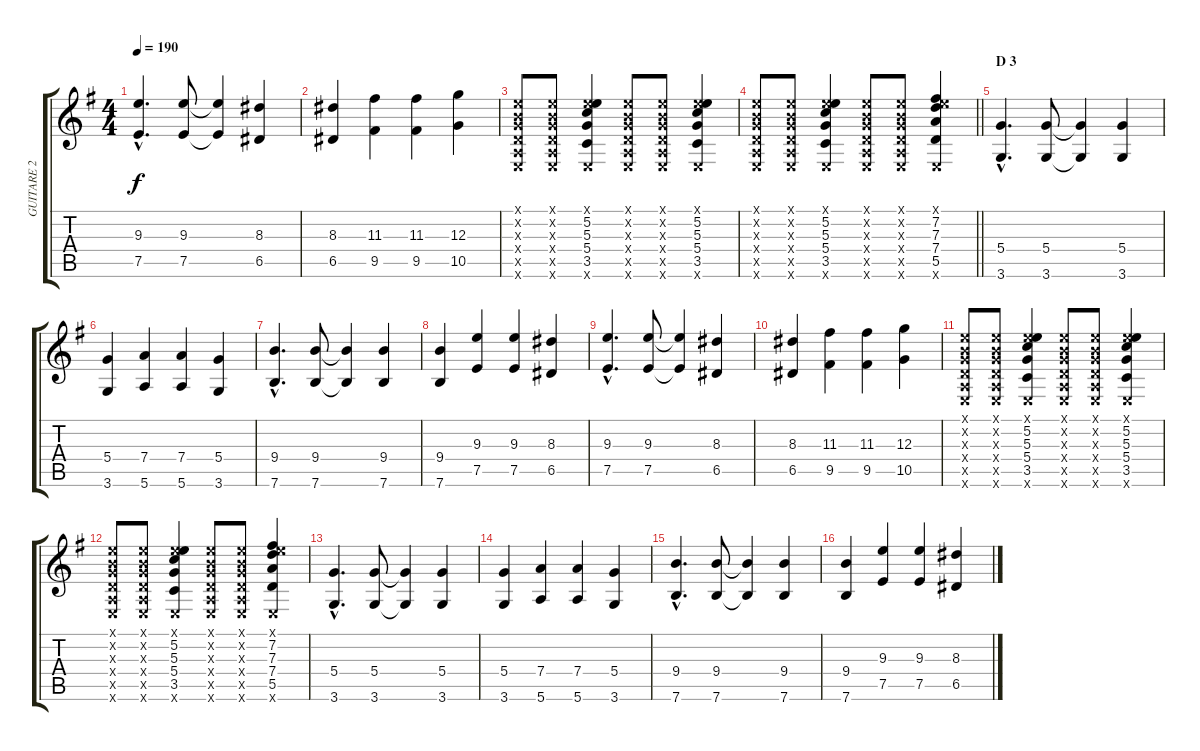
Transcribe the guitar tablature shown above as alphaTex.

\track ("GUITARE 2" "GUITARE 2") {instrument distortionguitar}
\staff {score tabs}
\tuning (E4 B3 G3 D3 A2 E2) {hide}
\ts (4 4)
\tempo 190
\clef g2
\ks g
(9.3{hac} 7.5{hac}).4{d dy f} (9.3 7.5).8 (9.3{t} 7.5{t}).4 (8.3 6.5).4 |
(8.3 6.5).4 (11.3 9.5).4 (11.3 9.5).4 (12.3 10.5).4 |
(0.1{x} 0.2{x} 0.3{x} 0.4{x} 0.5{x} 0.6{x}).8 (0.1{x} 0.2{x} 0.3{x} 0.4{x} 0.5{x} 0.6{x}).8 (0.1{x} 5.2 5.3 5.4 3.5 0.6{x}).4 (0.1{x} 0.2{x} 0.3{x} 0.4{x} 0.5{x} 0.6{x}).8 (0.1{x} 0.2{x} 0.3{x} 0.4{x} 0.5{x} 0.6{x}).8 (0.1{x} 5.2 5.3 5.4 3.5 0.6{x}).4 |
\barLineRight lightlight
(0.1{x} 0.2{x} 0.3{x} 0.4{x} 0.5{x} 0.6{x}).8 (0.1{x} 0.2{x} 0.3{x} 0.4{x} 0.5{x} 0.6{x}).8 (0.1{x} 5.2 5.3 5.4 3.5 0.6{x}).4 (0.1{x} 0.2{x} 0.3{x} 0.4{x} 0.5{x} 0.6{x}).8 (0.1{x} 0.2{x} 0.3{x} 0.4{x} 0.5{x} 0.6{x}).8 (0.1{x} 7.2 7.3 7.4 5.5 0.6{x}).4 |
\section ("" "D 3")
(5.4{hac} 3.6{hac}).4{d} (5.4 3.6).8 (5.4{t} 3.6{t}).4 (5.4 3.6).4 |
(5.4 3.6).4 (7.4 5.6).4 (7.4 5.6).4 (5.4 3.6).4 |
(9.4{hac} 7.6{hac}).4{d} (9.4 7.6).8 (9.4{t} 7.6{t}).4 (9.4 7.6).4 |
(9.4 7.6).4 (9.3 7.5).4 (9.3 7.5).4 (8.3 6.5).4 |
(9.3{hac} 7.5{hac}).4{d} (9.3 7.5).8 (9.3{t} 7.5{t}).4 (8.3 6.5).4 |
(8.3 6.5).4 (11.3 9.5).4 (11.3 9.5).4 (12.3 10.5).4 |
(0.1{x} 0.2{x} 0.3{x} 0.4{x} 0.5{x} 0.6{x}).8 (0.1{x} 0.2{x} 0.3{x} 0.4{x} 0.5{x} 0.6{x}).8 (0.1{x} 5.2 5.3 5.4 3.5 0.6{x}).4 (0.1{x} 0.2{x} 0.3{x} 0.4{x} 0.5{x} 0.6{x}).8 (0.1{x} 0.2{x} 0.3{x} 0.4{x} 0.5{x} 0.6{x}).8 (0.1{x} 5.2 5.3 5.4 3.5 0.6{x}).4 |
(0.1{x} 0.2{x} 0.3{x} 0.4{x} 0.5{x} 0.6{x}).8 (0.1{x} 0.2{x} 0.3{x} 0.4{x} 0.5{x} 0.6{x}).8 (0.1{x} 5.2 5.3 5.4 3.5 0.6{x}).4 (0.1{x} 0.2{x} 0.3{x} 0.4{x} 0.5{x} 0.6{x}).8 (0.1{x} 0.2{x} 0.3{x} 0.4{x} 0.5{x} 0.6{x}).8 (0.1{x} 7.2 7.3 7.4 5.5 0.6{x}).4 |
(5.4{hac} 3.6{hac}).4{d} (5.4 3.6).8 (5.4{t} 3.6{t}).4 (5.4 3.6).4 |
(5.4 3.6).4 (7.4 5.6).4 (7.4 5.6).4 (5.4 3.6).4 |
(9.4{hac} 7.6{hac}).4{d} (9.4 7.6).8 (9.4{t} 7.6{t}).4 (9.4 7.6).4 |
(9.4 7.6).4 (9.3 7.5).4 (9.3 7.5).4 (8.3 6.5).4
